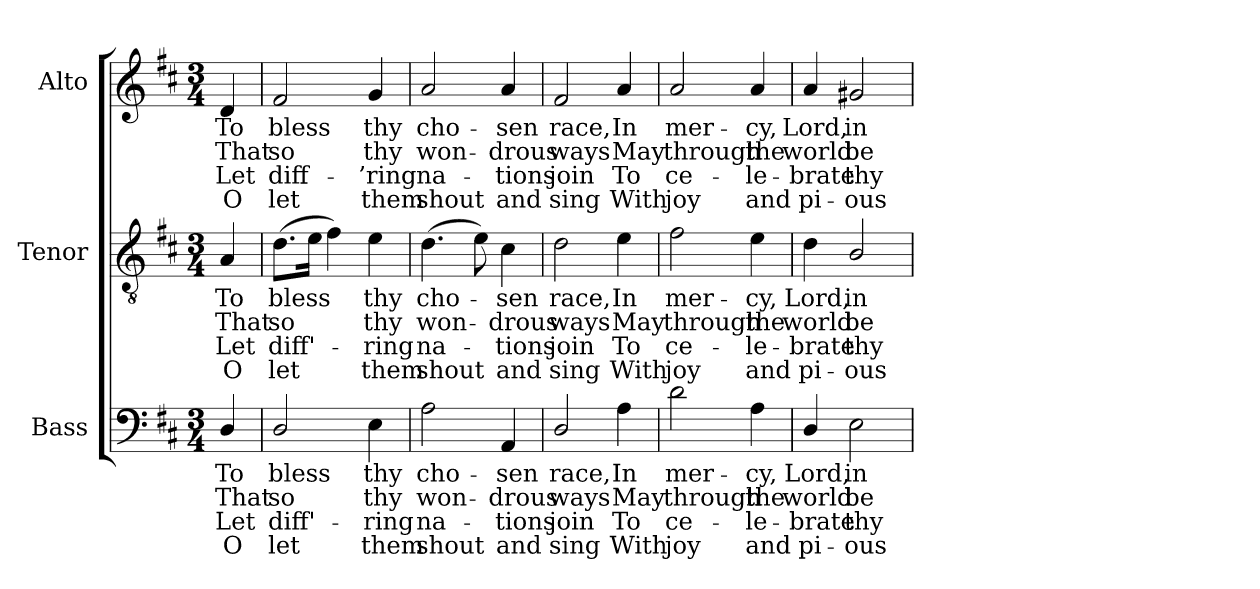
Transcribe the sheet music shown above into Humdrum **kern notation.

**kern	**text	**text	**text	**text	**kern	**text	**text	**text	**text	**kern	**text	**text	**text	**text
*part3	*part3	*part3	*part3	*part3	*part2	*part2	*part2	*part2	*part2	*part1	*part1	*part1	*part1	*part1
*staff3	*staff3	*staff3	*staff3	*staff3	*staff2	*staff2	*staff2	*staff2	*staff2	*staff1	*staff1	*staff1	*staff1	*staff1
*I"Bass	*	*	*	*	*I"Tenor	*	*	*	*	*I"Alto	*	*	*	*
*I'B.	*	*	*	*	*I'T.	*	*	*	*	*I'A.	*	*	*	*
!!LO:PB:g=z
*clefF4	*	*	*	*	*clefGv2	*	*	*	*	*clefG2	*	*	*	*
*	*	*	*	*	*ITrd7c12	*	*	*	*	*	*	*	*	*
*k[f#c#]	*	*	*	*	*k[f#c#]	*	*	*	*	*k[f#c#]	*	*	*	*
*D:	*	*	*	*	*D:	*	*	*	*	*D:	*	*	*	*
*M3/4	*	*	*	*	*M3/4	*	*	*	*	*M3/4	*	*	*	*
=	=	=	=	=	=	=	=	=	=	=	=	=	=	=
!	!LO:LY:b:color=#000000	!LO:LY:b:color=#000000	!LO:LY:b:color=#000000	!LO:LY:b:color=#000000	!	!	!	!	!	!	!	!	!	!
!	!	!	!	!	!	!LO:LY:b:color=#000000	!LO:LY:b:color=#000000	!LO:LY:b:color=#000000	!LO:LY:b:color=#000000	!	!	!	!	!
!	!	!	!	!	!	!	!	!	!	!	!LO:LY:b:color=#000000	!LO:LY:b:color=#000000	!LO:LY:b:color=#000000	!LO:LY:b:color=#000000
4Di/	To	That	Let	O	4AAi/	To	That	Let	O	4di/	To	That	Let	O
=1	=1	=1	=1	=1	=1	=1	=1	=1	=1	=1	=1	=1	=1	=1
!	!LO:LY:b:color=#000000	!LO:LY:b:color=#000000	!LO:LY:b:color=#000000	!LO:LY:b:color=#000000	!	!	!	!	!	!	!	!	!	!
!	!	!	!	!	!	!LO:LY:b:color=#000000	!LO:LY:b:color=#000000	!LO:LY:b:color=#000000	!LO:LY:b:color=#000000	!	!	!	!	!
!	!	!	!	!	!	!	!	!	!	!	!LO:LY:b:color=#000000	!LO:LY:b:color=#000000	!LO:LY:b:color=#000000	!LO:LY:b:color=#000000
2Di/	bless	so	diff'-	-let	(8.Di\L	bless	so	diff'-	-let	2f#i/	bless	so	diff-	-let
.	.	.	.	.	16Ei\Jk	.	.	.	.	.	.	.	.	.
.	.	.	.	.	4F#i\)	.	.	.	.	.	.	.	.	.
!	!LO:LY:b:color=#000000	!LO:LY:b:color=#000000	!LO:LY:b:color=#000000	!LO:LY:b:color=#000000	!	!	!	!	!	!	!	!	!	!
!	!	!	!	!	!	!LO:LY:b:color=#000000	!LO:LY:b:color=#000000	!LO:LY:b:color=#000000	!LO:LY:b:color=#000000	!	!	!	!	!
!	!	!	!	!	!	!	!	!	!	!	!LO:LY:b:color=#000000	!LO:LY:b:color=#000000	!LO:LY:b:color=#000000	!LO:LY:b:color=#000000
4Ei\	thy	thy	ring	them	4Ei\	thy	thy	ring	them	4gi/	thy	thy	’ring	them
=2	=2	=2	=2	=2	=2	=2	=2	=2	=2	=2	=2	=2	=2	=2
!	!LO:LY:b:color=#000000	!LO:LY:b:color=#000000	!LO:LY:b:color=#000000	!LO:LY:b:color=#000000	!	!	!	!	!	!	!	!	!	!
!	!	!	!	!	!	!LO:LY:b:color=#000000	!LO:LY:b:color=#000000	!LO:LY:b:color=#000000	!LO:LY:b:color=#000000	!	!	!	!	!
!	!	!	!	!	!	!	!	!	!	!	!LO:LY:b:color=#000000	!LO:LY:b:color=#000000	!LO:LY:b:color=#000000	!LO:LY:b:color=#000000
2Ai\	cho-	won-	na-	-shout	(4.Di\	cho-	won-	na-	-shout	2ai/	cho-	won-	na-	-shout
.	.	.	.	.	8Ei\)	.	.	.	.	.	.	.	.	.
!	!LO:LY:b:color=#000000	!LO:LY:b:color=#000000	!LO:LY:b:color=#000000	!LO:LY:b:color=#000000	!	!	!	!	!	!	!	!	!	!
!	!	!	!	!	!	!LO:LY:b:color=#000000	!LO:LY:b:color=#000000	!LO:LY:b:color=#000000	!LO:LY:b:color=#000000	!	!	!	!	!
!	!	!	!	!	!	!	!	!	!	!	!LO:LY:b:color=#000000	!LO:LY:b:color=#000000	!LO:LY:b:color=#000000	!LO:LY:b:color=#000000
4AAi/	-sen	-drous	tions	and	4C#i\	-sen	-drous	tions	and	4ai/	-sen	-drous	tions	and
=3	=3	=3	=3	=3	=3	=3	=3	=3	=3	=3	=3	=3	=3	=3
!	!LO:LY:b:color=#000000	!LO:LY:b:color=#000000	!LO:LY:b:color=#000000	!LO:LY:b:color=#000000	!	!	!	!	!	!	!	!	!	!
!	!	!	!	!	!	!LO:LY:b:color=#000000	!LO:LY:b:color=#000000	!LO:LY:b:color=#000000	!LO:LY:b:color=#000000	!	!	!	!	!
!	!	!	!	!	!	!	!	!	!	!	!LO:LY:b:color=#000000	!LO:LY:b:color=#000000	!LO:LY:b:color=#000000	!LO:LY:b:color=#000000
2Di/	race,	ways	join	sing	2Di\	race,	ways	join	sing	2f#i/	race,	ways	join	sing
!	!LO:LY:b:color=#000000	!LO:LY:b:color=#000000	!LO:LY:b:color=#000000	!LO:LY:b:color=#000000	!	!	!	!	!	!	!	!	!	!
!	!	!	!	!	!	!LO:LY:b:color=#000000	!LO:LY:b:color=#000000	!LO:LY:b:color=#000000	!LO:LY:b:color=#000000	!	!	!	!	!
!	!	!	!	!	!	!	!	!	!	!	!LO:LY:b:color=#000000	!LO:LY:b:color=#000000	!LO:LY:b:color=#000000	!LO:LY:b:color=#000000
4Ai\	In	May	To	With	4Ei\	In	May	To	With	4ai/	In	May	To	With
=4	=4	=4	=4	=4	=4	=4	=4	=4	=4	=4	=4	=4	=4	=4
!	!LO:LY:b:color=#000000	!LO:LY:b:color=#000000	!LO:LY:b:color=#000000	!LO:LY:b:color=#000000	!	!	!	!	!	!	!	!	!	!
!	!	!	!	!	!	!LO:LY:b:color=#000000	!LO:LY:b:color=#000000	!LO:LY:b:color=#000000	!LO:LY:b:color=#000000	!	!	!	!	!
!	!	!	!	!	!	!	!	!	!	!	!LO:LY:b:color=#000000	!LO:LY:b:color=#000000	!LO:LY:b:color=#000000	!LO:LY:b:color=#000000
2di\	mer-	through	ce-	-joy	2F#i\	mer-	through	ce-	-joy	2ai/	mer-	through	ce-	-joy
!	!LO:LY:b:color=#000000	!LO:LY:b:color=#000000	!LO:LY:b:color=#000000	!LO:LY:b:color=#000000	!	!	!	!	!	!	!	!	!	!
!	!	!	!	!	!	!LO:LY:b:color=#000000	!LO:LY:b:color=#000000	!LO:LY:b:color=#000000	!LO:LY:b:color=#000000	!	!	!	!	!
!	!	!	!	!	!	!	!	!	!	!	!LO:LY:b:color=#000000	!LO:LY:b:color=#000000	!LO:LY:b:color=#000000	!LO:LY:b:color=#000000
4Ai\	-cy,	the	le-	-and	4Ei\	-cy,	the	le-	-and	4ai/	-cy,	the	le-	-and
=5	=5	=5	=5	=5	=5	=5	=5	=5	=5	=5	=5	=5	=5	=5
!	!LO:LY:b:color=#000000	!LO:LY:b:color=#000000	!LO:LY:b:color=#000000	!LO:LY:b:color=#000000	!	!	!	!	!	!	!	!	!	!
!	!	!	!	!	!	!LO:LY:b:color=#000000	!LO:LY:b:color=#000000	!LO:LY:b:color=#000000	!LO:LY:b:color=#000000	!	!	!	!	!
!	!	!	!	!	!	!	!	!	!	!	!LO:LY:b:color=#000000	!LO:LY:b:color=#000000	!LO:LY:b:color=#000000	!LO:LY:b:color=#000000
4Di/	Lord,	world	brate	pi-	4Di\	Lord,	world	brate	pi-	4ai/	Lord,	world	brate	pi-
!	!LO:LY:b:color=#000000	!LO:LY:b:color=#000000	!LO:LY:b:color=#000000	!LO:LY:b:color=#000000	!	!	!	!	!	!	!	!	!	!
!	!	!	!	!	!	!LO:LY:b:color=#000000	!LO:LY:b:color=#000000	!LO:LY:b:color=#000000	!LO:LY:b:color=#000000	!	!	!	!	!
!	!	!	!	!	!	!	!	!	!	!	!LO:LY:b:color=#000000	!LO:LY:b:color=#000000	!LO:LY:b:color=#000000	!LO:LY:b:color=#000000
2Ei\	in-	be	-thy	ous	2BBi/	in-	be	-thy	ous	2g#Xi/	in-	be	-thy	ous
=	=	=	=	=	=	=	=	=	=	=	=	=	=	=
*-	*-	*-	*-	*-	*-	*-	*-	*-	*-	*-	*-	*-	*-	*-
